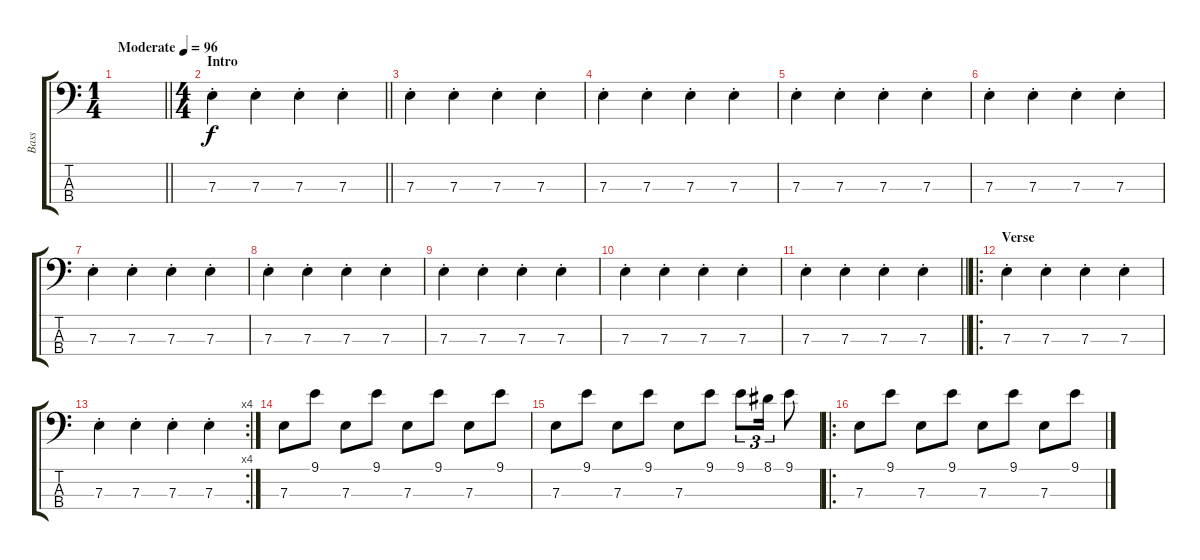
\track ("Bass" "Bass") {instrument electricbassfinger}
\staff {score tabs}
\tuning (G2 D2 A1 E1) {hide}
\ts (1 4)
\tempo (96 "Moderate")
\clef f4
\barLineRight lightlight
\ks c
|
\ts (4 4)
\section ("" "Intro")
\barLineRight lightlight
7.3{st}.4 7.3{st}.4 7.3{st}.4 7.3{st}.4 |
7.3{st}.4 7.3{st}.4 7.3{st}.4 7.3{st}.4 |
7.3{st}.4 7.3{st}.4 7.3{st}.4 7.3{st}.4 |
7.3{st}.4 7.3{st}.4 7.3{st}.4 7.3{st}.4 |
7.3{st}.4 7.3{st}.4 7.3{st}.4 7.3{st}.4 |
7.3{st}.4 7.3{st}.4 7.3{st}.4 7.3{st}.4 |
7.3{st}.4 7.3{st}.4 7.3{st}.4 7.3{st}.4 |
7.3{st}.4 7.3{st}.4 7.3{st}.4 7.3{st}.4 |
7.3{st}.4 7.3{st}.4 7.3{st}.4 7.3{st}.4 |
\barLineRight lightlight
7.3{st}.4 7.3{st}.4 7.3{st}.4 7.3{st}.4 |
\ro
\section ("" "Verse")
7.3{st}.4 7.3{st}.4 7.3{st}.4 7.3{st}.4 |
\rc 4
7.3{st}.4 7.3{st}.4 7.3{st}.4 7.3{st}.4 |
7.3.8 9.1.8 7.3.8 9.1.8 7.3.8 9.1.8 7.3.8 9.1.8 |
7.3.8 9.1.8 7.3.8 9.1.8 7.3.8 9.1.8 9.1.8{tu (3 2)} 8.1.16{tu (3 2)} 9.1.8 |
\ro
7.3.8 9.1.8 7.3.8 9.1.8 7.3.8 9.1.8 7.3.8 9.1.8
